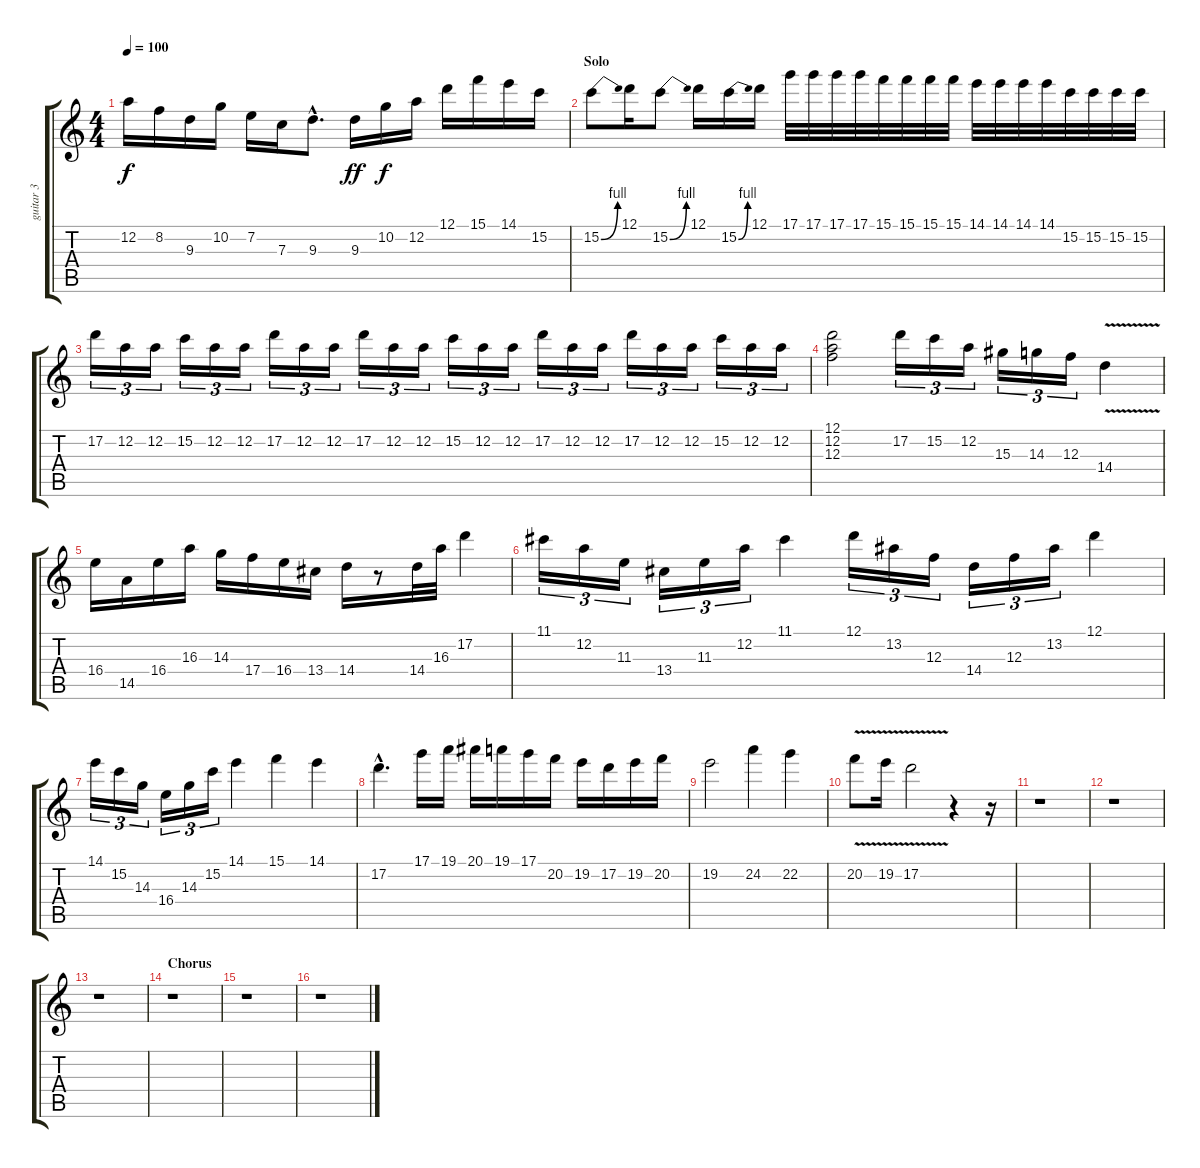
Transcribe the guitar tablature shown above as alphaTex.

\track ("guitar 3" "guitar 3") {instrument distortionguitar}
\staff {score tabs}
\tuning (D4 A3 F3 C3 G2 D2) {hide}
\ts (4 4)
\tempo 100
\clef g2
\ks c
12.2.16{dy f} 8.2.16 9.3.16 10.2.16 7.2.16 7.3.16 9.3{hac}.8{d} 9.3.16{dy ff} 10.2.16{dy f} 12.2.16 12.1.16 15.1.16 14.1.16 15.2.16 |
\section ("" "Solo")
15.2{be (bend 0 0 60 4)}.8 12.1.16 15.2{be (bend 0 0 60 4)}.8 12.1.16 15.2{be (bend 0 0 60 4)}.16 12.1.16 17.1.32 17.1.32 17.1.32 17.1.32 15.1.32 15.1.32 15.1.32 15.1.32 14.1.32 14.1.32 14.1.32 14.1.32 15.2.32 15.2.32 15.2.32 15.2.32 |
17.2.16{tu (3 2)} 12.2.16{tu (3 2)} 12.2.16{tu (3 2)} 15.2.16{tu (3 2)} 12.2.16{tu (3 2)} 12.2.16{tu (3 2)} 17.2.16{tu (3 2)} 12.2.16{tu (3 2)} 12.2.16{tu (3 2)} 17.2.16{tu (3 2)} 12.2.16{tu (3 2)} 12.2.16{tu (3 2)} 15.2.16{tu (3 2)} 12.2.16{tu (3 2)} 12.2.16{tu (3 2)} 17.2.16{tu (3 2)} 12.2.16{tu (3 2)} 12.2.16{tu (3 2)} 17.2.16{tu (3 2)} 12.2.16{tu (3 2)} 12.2.16{tu (3 2)} 15.2.16{tu (3 2)} 12.2.16{tu (3 2)} 12.2.16{tu (3 2)} |
(12.1 12.2 12.3).2 17.2.16{tu (3 2)} 15.2.16{tu (3 2)} 12.2.16{tu (3 2)} 15.3.16{tu (3 2)} 14.3.16{tu (3 2)} 12.3.16{tu (3 2)} 14.4{v}.4 |
16.4.16 14.5.16 16.4.16 16.3.16 14.3.16 17.4.16 16.4.16 13.4.16 14.4.16 r.8 14.4.32 16.3.32 17.2.4 |
11.1.16{tu (3 2)} 12.2.16{tu (3 2)} 11.3.16{tu (3 2)} 13.4.16{tu (3 2)} 11.3.16{tu (3 2)} 12.2.16{tu (3 2)} 11.1.4 12.1.16{tu (3 2)} 13.2.16{tu (3 2)} 12.3.16{tu (3 2)} 14.4.16{tu (3 2)} 12.3.16{tu (3 2)} 13.2.16{tu (3 2)} 12.1.4 |
14.1.16{tu (3 2)} 15.2.16{tu (3 2)} 14.3.16{tu (3 2)} 16.4.16{tu (3 2)} 14.3.16{tu (3 2)} 15.2.16{tu (3 2)} 14.1.4 15.1.4 14.1.4 |
17.2{hac}.4{d} 17.1.16 19.1.16 20.1.16 19.1.16 17.1.16 20.2.16 19.2.16 17.2.16 19.2.16 20.2.16 |
19.2.2 24.2.4 22.2.4 |
20.2{v}.8 19.2{v}.16 17.2{v}.2 r.4 r.16 |
r.1 |
r.1 |
r.1 |
\section ("" "Chorus")
r.1 |
r.1 |
r.1
